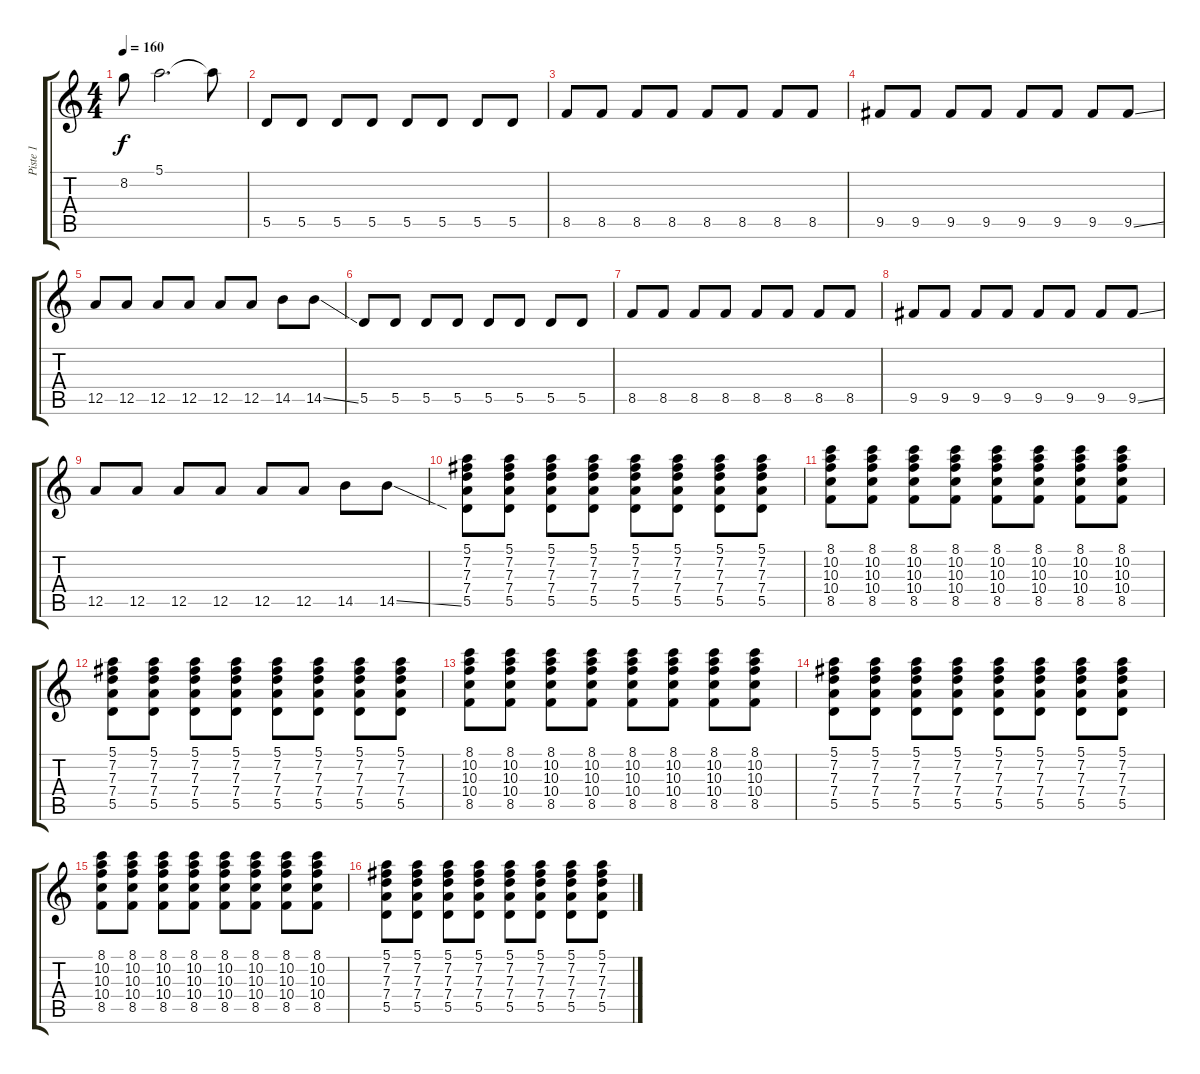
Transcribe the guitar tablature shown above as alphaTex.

\track ("Piste 1" "Piste 1") {instrument overdrivenguitar}
\staff {score tabs}
\tuning (E4 B3 G3 D3 A2 E2) {hide}
\ts (4 4)
\tempo 160
\clef g2
\ks c
8.2.8{dy f} 5.1.2{d} 5.1{t}.8 |
5.5.8 5.5.8 5.5.8 5.5.8 5.5.8 5.5.8 5.5.8 5.5.8 |
8.5.8 8.5.8 8.5.8 8.5.8 8.5.8 8.5.8 8.5.8 8.5.8 |
9.5.8 9.5.8 9.5.8 9.5.8 9.5.8 9.5.8 9.5.8 9.5{ss}.8 |
12.5.8 12.5.8 12.5.8 12.5.8 12.5.8 12.5.8 14.5.8 14.5{ss}.8 |
5.5.8 5.5.8 5.5.8 5.5.8 5.5.8 5.5.8 5.5.8 5.5.8 |
8.5.8 8.5.8 8.5.8 8.5.8 8.5.8 8.5.8 8.5.8 8.5.8 |
9.5.8 9.5.8 9.5.8 9.5.8 9.5.8 9.5.8 9.5.8 9.5{ss}.8 |
12.5.8 12.5.8 12.5.8 12.5.8 12.5.8 12.5.8 14.5.8 14.5{ss}.8 |
(5.1 7.2 7.3 7.4 5.5).8 (5.1 7.2 7.3 7.4 5.5).8 (5.1 7.2 7.3 7.4 5.5).8 (5.1 7.2 7.3 7.4 5.5).8 (5.1 7.2 7.3 7.4 5.5).8 (5.1 7.2 7.3 7.4 5.5).8 (5.1 7.2 7.3 7.4 5.5).8 (5.1 7.2 7.3 7.4 5.5).8 |
(8.1 10.2 10.3 10.4 8.5).8 (8.1 10.2 10.3 10.4 8.5).8 (8.1 10.2 10.3 10.4 8.5).8 (8.1 10.2 10.3 10.4 8.5).8 (8.1 10.2 10.3 10.4 8.5).8 (8.1 10.2 10.3 10.4 8.5).8 (8.1 10.2 10.3 10.4 8.5).8 (8.1 10.2 10.3 10.4 8.5).8 |
(5.1 7.2 7.3 7.4 5.5).8 (5.1 7.2 7.3 7.4 5.5).8 (5.1 7.2 7.3 7.4 5.5).8 (5.1 7.2 7.3 7.4 5.5).8 (5.1 7.2 7.3 7.4 5.5).8 (5.1 7.2 7.3 7.4 5.5).8 (5.1 7.2 7.3 7.4 5.5).8 (5.1 7.2 7.3 7.4 5.5).8 |
(8.1 10.2 10.3 10.4 8.5).8 (8.1 10.2 10.3 10.4 8.5).8 (8.1 10.2 10.3 10.4 8.5).8 (8.1 10.2 10.3 10.4 8.5).8 (8.1 10.2 10.3 10.4 8.5).8 (8.1 10.2 10.3 10.4 8.5).8 (8.1 10.2 10.3 10.4 8.5).8 (8.1 10.2 10.3 10.4 8.5).8 |
(5.1 7.2 7.3 7.4 5.5).8 (5.1 7.2 7.3 7.4 5.5).8 (5.1 7.2 7.3 7.4 5.5).8 (5.1 7.2 7.3 7.4 5.5).8 (5.1 7.2 7.3 7.4 5.5).8 (5.1 7.2 7.3 7.4 5.5).8 (5.1 7.2 7.3 7.4 5.5).8 (5.1 7.2 7.3 7.4 5.5).8 |
(8.1 10.2 10.3 10.4 8.5).8 (8.1 10.2 10.3 10.4 8.5).8 (8.1 10.2 10.3 10.4 8.5).8 (8.1 10.2 10.3 10.4 8.5).8 (8.1 10.2 10.3 10.4 8.5).8 (8.1 10.2 10.3 10.4 8.5).8 (8.1 10.2 10.3 10.4 8.5).8 (8.1 10.2 10.3 10.4 8.5).8 |
(5.1 7.2 7.3 7.4 5.5).8 (5.1 7.2 7.3 7.4 5.5).8 (5.1 7.2 7.3 7.4 5.5).8 (5.1 7.2 7.3 7.4 5.5).8 (5.1 7.2 7.3 7.4 5.5).8 (5.1 7.2 7.3 7.4 5.5).8 (5.1 7.2 7.3 7.4 5.5).8 (5.1 7.2 7.3 7.4 5.5).8
